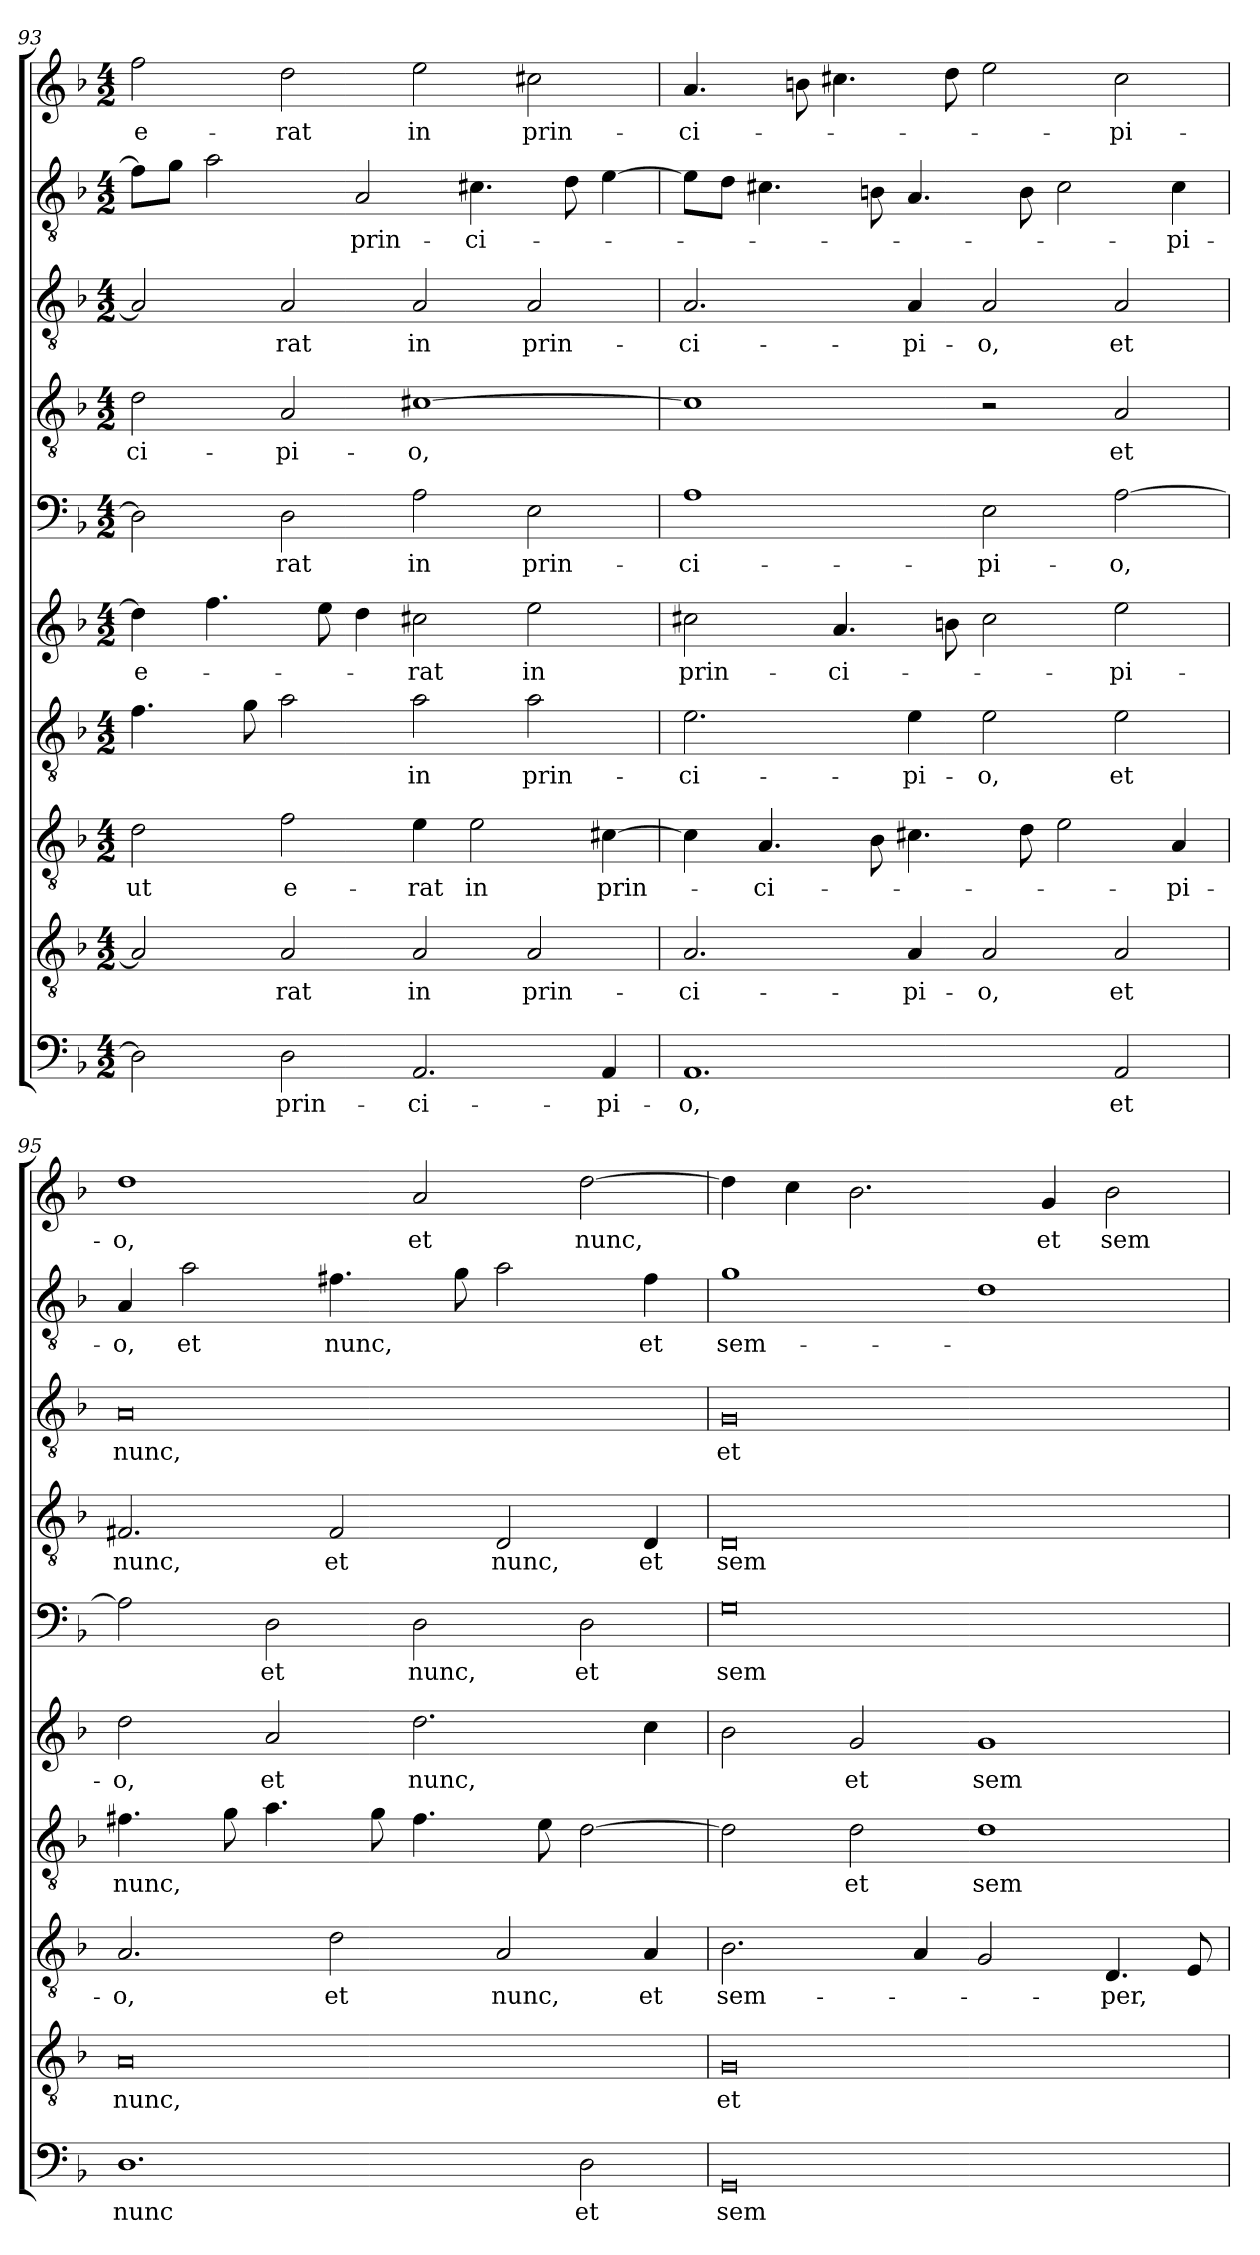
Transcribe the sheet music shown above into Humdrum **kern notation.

**kern	**text	**kern	**text	**kern	**text	**kern	**text	**kern	**text	**kern	**text	**kern	**text	**kern	**text	**kern	**text	**kern	**text
*part10	*part10	*part9	*part9	*part8	*part8	*part7	*part7	*part6	*part6	*part5	*part5	*part4	*part4	*part3	*part3	*part2	*part2	*part1	*part1
*staff10	*staff10	*staff9	*staff9	*staff8	*staff8	*staff7	*staff7	*staff6	*staff6	*staff5	*staff5	*staff4	*staff4	*staff3	*staff3	*staff2	*staff2	*staff1	*staff1
*clefF4	*	*clefGv2	*	*clefGv2	*	*clefGv2	*	*clefG2	*	*clefF4	*	*clefGv2	*	*clefGv2	*	*clefGv2	*	*clefG2	*
*k[b-]	*	*k[b-]	*	*k[b-]	*	*k[b-]	*	*k[b-]	*	*k[b-]	*	*k[b-]	*	*k[b-]	*	*k[b-]	*	*k[b-]	*
*F:	*	*F:	*	*F:	*	*F:	*	*F:	*	*F:	*	*F:	*	*F:	*	*F:	*	*F:	*
*M4/2	*	*M4/2	*	*M4/2	*	*M4/2	*	*M4/2	*	*M4/2	*	*M4/2	*	*M4/2	*	*M4/2	*	*M4/2	*
=93	=93	=93	=93	=93	=93	=93	=93	=93	=93	=93	=93	=93	=93	=93	=93	=93	=93	=93	=93
!	!	!	!	!	!LO:LY:b	!	!	!	!LO:LY:b	!	!	!	!LO:LY:b	!	!	!	!	!	!LO:LY:b
2D\]	.	2A/]	.	2d\	-ut	4.f\	.	4dd\]	e-	2D\]	.	2d\	-ci-	2A/]	.	8f\L]	.	2ff\	e-
.	.	.	.	.	.	.	.	.	.	.	.	.	.	.	.	8g\J	.	.	.
.	.	.	.	.	.	.	.	4.ff\	.	.	.	.	.	.	.	2a\	.	.	.
.	.	.	.	.	.	8g\	.	.	.	.	.	.	.	.	.	.	.	.	.
!	!LO:LY:b	!	!LO:LY:b	!	!LO:LY:b	!	!	!	!	!	!LO:LY:b	!	!LO:LY:b	!	!LO:LY:b	!	!	!	!LO:LY:b
2D\	prin-	2A/	-rat	2f\	e-	2a\	.	.	.	2D\	rat	2A/	-pi-	2A/	-rat	.	.	2dd\	-rat
.	.	.	.	.	.	.	.	8ee\	.	.	.	.	.	.	.	.	.	.	.
!	!	!	!	!	!	!	!	!	!	!	!	!	!	!	!	!	!LO:LY:b	!	!
.	.	.	.	.	.	.	.	4dd\	.	.	.	.	.	.	.	2A/	prin-	.	.
!	!LO:LY:b	!	!LO:LY:b	!	!LO:LY:b	!	!LO:LY:b	!	!LO:LY:b	!	!LO:LY:b	!	!LO:LY:b	!	!LO:LY:b	!	!	!	!LO:LY:b
2.AA/	-ci-	2A/	in	4e\	-rat	2a\	in	2cc#X\	-rat	2A\	in	[1c#X	-o,	2A/	in	.	.	2ee\	in
!	!	!	!	!	!LO:LY:b	!	!	!	!	!	!	!	!	!	!	!	!LO:LY:b	!	!
.	.	.	.	2e\	in	.	.	.	.	.	.	.	.	.	.	4.c#X\	-ci-	.	.
!	!	!	!LO:LY:b	!	!	!	!LO:LY:b	!	!LO:LY:b	!	!LO:LY:b	!	!	!	!LO:LY:b	!	!	!	!LO:LY:b
.	.	2A/	prin-	.	.	2a\	prin-	2ee\	in	2E\	prin-	.	.	2A/	prin-	.	.	2cc#X\	prin-
.	.	.	.	.	.	.	.	.	.	.	.	.	.	.	.	8d\	.	.	.
!	!LO:LY:b	!	!	!	!LO:LY:b	!	!	!	!	!	!	!	!	!	!	!	!	!	!
4AA/	-pi-	.	.	[4c#X\	prin-	.	.	.	.	.	.	.	.	.	.	[4e\	.	.	.
=94	=94	=94	=94	=94	=94	=94	=94	=94	=94	=94	=94	=94	=94	=94	=94	=94	=94	=94	=94
!	!LO:LY:b	!	!LO:LY:b	!	!	!	!LO:LY:b	!	!LO:LY:b	!	!LO:LY:b	!	!	!	!LO:LY:b	!	!	!	!LO:LY:b
1.AA	-o,	2.A/	-ci-	4c#\]	.	2.e\	-ci-	2cc#X\	prin-	1A	-ci-	1c#]	.	2.A/	-ci-	8e\L]	.	4.a/	-ci-
.	.	.	.	.	.	.	.	.	.	.	.	.	.	.	.	8d\J	.	.	.
!	!	!	!	!	!LO:LY:b	!	!	!	!	!	!	!	!	!	!	!	!	!	!
.	.	.	.	4.A/	-ci-	.	.	.	.	.	.	.	.	.	.	4.c#X\	.	.	.
.	.	.	.	.	.	.	.	.	.	.	.	.	.	.	.	.	.	8bn\	.
!	!	!	!	!	!	!	!	!	!LO:LY:b	!	!	!	!	!	!	!	!	!	!
.	.	.	.	.	.	.	.	4.a/	-ci-	.	.	.	.	.	.	.	.	4.cc#X\	.
.	.	.	.	8B-\	.	.	.	.	.	.	.	.	.	.	.	8Bn\	.	.	.
!	!	!	!LO:LY:b	!	!	!	!LO:LY:b	!	!	!	!	!	!	!	!LO:LY:b	!	!	!	!
.	.	4A/	-pi-	4.c#X\	.	4e\	-pi-	.	.	.	.	.	.	4A/	-pi-	4.A/	.	.	.
.	.	.	.	.	.	.	.	8bn\	.	.	.	.	.	.	.	.	.	8dd\	.
!	!	!	!LO:LY:b	!	!	!	!LO:LY:b	!	!	!	!LO:LY:b	!	!	!	!LO:LY:b	!	!	!	!
.	.	2A/	-o,	.	.	2e\	-o,	2cc#\	.	2E\	-pi-	2r	.	2A/	-o,	.	.	2ee\	.
.	.	.	.	8d\	.	.	.	.	.	.	.	.	.	.	.	8B\	.	.	.
.	.	.	.	2e\	.	.	.	.	.	.	.	.	.	.	.	2c#\	.	.	.
!	!LO:LY:b	!	!LO:LY:b	!	!	!	!LO:LY:b	!	!LO:LY:b	!	!LO:LY:b	!	!LO:LY:b	!	!LO:LY:b	!	!	!	!LO:LY:b
2AA/	et	2A/	et	.	.	2e\	et	2ee\	-pi-	[2A\	-o,	2A/	et	2A/	et	.	.	2cc#\	-pi-
!	!	!	!	!	!LO:LY:b	!	!	!	!	!	!	!	!	!	!	!	!LO:LY:b	!	!
.	.	.	.	4A/	-pi-	.	.	.	.	.	.	.	.	.	.	4c#\	-pi-	.	.
!!LO:LB:g=z
=95	=95	=95	=95	=95	=95	=95	=95	=95	=95	=95	=95	=95	=95	=95	=95	=95	=95	=95	=95
!	!LO:LY:b	!	!LO:LY:b	!	!LO:LY:b	!	!LO:LY:b	!	!LO:LY:b	!	!	!	!LO:LY:b	!	!LO:LY:b	!	!LO:LY:b	!	!LO:LY:b
1.D	nunc	0A	nunc,	2.A/	-o,	4.f#X\	nunc,	2dd\	-o,	2A\]	.	2.F#X/	nunc,	0A	nunc,	4A/	o,	1dd	-o,
!	!	!	!	!	!	!	!	!	!	!	!	!	!	!	!	!	!LO:LY:b	!	!
.	.	.	.	.	.	.	.	.	.	.	.	.	.	.	.	2a\	et	.	.
.	.	.	.	.	.	8g\	.	.	.	.	.	.	.	.	.	.	.	.	.
!	!	!	!	!	!	!	!	!	!LO:LY:b	!	!LO:LY:b	!	!	!	!	!	!	!	!
.	.	.	.	.	.	4.a\	.	2a/	et	2D\	et	.	.	.	.	.	.	.	.
!	!	!	!	!	!LO:LY:b	!	!	!	!	!	!	!	!LO:LY:b	!	!	!	!LO:LY:b	!	!
.	.	.	.	2d\	et	.	.	.	.	.	.	2F#/	et	.	.	4.f#X\	nunc,	.	.
.	.	.	.	.	.	8g\	.	.	.	.	.	.	.	.	.	.	.	.	.
!	!	!	!	!	!	!	!	!	!LO:LY:b	!	!LO:LY:b	!	!	!	!	!	!	!	!LO:LY:b
.	.	.	.	.	.	4.f#\	.	2.dd\	nunc,	2D\	nunc,	.	.	.	.	.	.	2a/	et
.	.	.	.	.	.	.	.	.	.	.	.	.	.	.	.	8g\	.	.	.
!	!	!	!	!	!LO:LY:b	!	!	!	!	!	!	!	!LO:LY:b	!	!	!	!	!	!
.	.	.	.	2A/	nunc,	.	.	.	.	.	.	2D/	nunc,	.	.	2a\	.	.	.
.	.	.	.	.	.	8e\	.	.	.	.	.	.	.	.	.	.	.	.	.
!	!LO:LY:b	!	!	!	!	!	!	!	!	!	!LO:LY:b	!	!	!	!	!	!	!	!LO:LY:b
2D\	et	.	.	.	.	[2d\	.	.	.	2D\	et	.	.	.	.	.	.	[2dd\	nunc,
!	!	!	!	!	!LO:LY:b	!	!	!	!	!	!	!	!LO:LY:b	!	!	!	!LO:LY:b	!	!
.	.	.	.	4A/	et	.	.	4cc\	.	.	.	4D/	et	.	.	4f#\	et	.	.
=96	=96	=96	=96	=96	=96	=96	=96	=96	=96	=96	=96	=96	=96	=96	=96	=96	=96	=96	=96
!	!LO:LY:b	!	!LO:LY:b	!	!LO:LY:b	!	!	!	!	!	!LO:LY:b	!	!LO:LY:b	!	!LO:LY:b	!	!LO:LY:b	!	!
0GG	sem-	0G	et	2.B-\	sem-	2d\]	.	2b-\	.	0G	sem-	0D	sem-	0G	et	1g	sem-	4dd\]	.
.	.	.	.	.	.	.	.	.	.	.	.	.	.	.	.	.	.	4cc\	.
!	!	!	!	!	!	!	!LO:LY:b	!	!LO:LY:b	!	!	!	!	!	!	!	!	!	!
.	.	.	.	.	.	2d\	et	2g/	et	.	.	.	.	.	.	.	.	2.b-\	.
.	.	.	.	4A/	.	.	.	.	.	.	.	.	.	.	.	.	.	.	.
!	!	!	!	!	!	!	!LO:LY:b	!	!LO:LY:b	!	!	!	!	!	!	!	!	!	!
.	.	.	.	2G/	.	1d	sem-	1g	sem-	.	.	.	.	.	.	1d	.	.	.
!	!	!	!	!	!	!	!	!	!	!	!	!	!	!	!	!	!	!	!LO:LY:b
.	.	.	.	.	.	.	.	.	.	.	.	.	.	.	.	.	.	4g/	et
!	!	!	!	!	!LO:LY:b	!	!	!	!	!	!	!	!	!	!	!	!	!	!LO:LY:b
.	.	.	.	4.D/	-per,	.	.	.	.	.	.	.	.	.	.	.	.	2b-\	sem-
.	.	.	.	8E/	.	.	.	.	.	.	.	.	.	.	.	.	.	.	.
=	=	=	=	=	=	=	=	=	=	=	=	=	=	=	=	=	=	=	=
*-	*-	*-	*-	*-	*-	*-	*-	*-	*-	*-	*-	*-	*-	*-	*-	*-	*-	*-	*-
